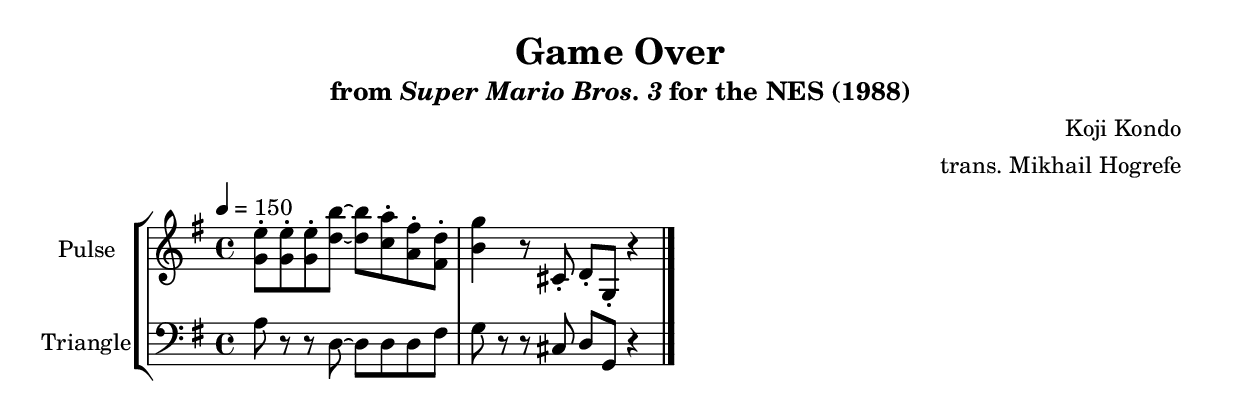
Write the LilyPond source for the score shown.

\version "2.24.3"

\book {
    \header {
        title = "Game Over"
        subtitle = \markup { "from" {\italic "Super Mario Bros. 3"} "for the NES (1988)" }
        composer = "Koji Kondo"
        arranger = "trans. Mikhail Hogrefe"
    }

    \score {
        {
            \new StaffGroup <<
                \new Staff \relative c'' {
                    \set Staff.instrumentName = "Pulse"
                    \set Staff.shortInstrumentName = "P."
\tempo 4 = 150
\key g \major
<g e'>8-. 8-. 8-. <d' b'> ~ 8 <c a'>-. <a fis'>-. <fis d'>-. |
<b g'>4 r8 cis,-. d-. g,-. r4 |
\bar "|."
                }

                \new Staff \relative c' {
                    \set Staff.instrumentName = "Triangle"
                    \set Staff.shortInstrumentName = "T."
\key g \major
\clef bass
a8 r r d, ~ d d d fis |
g8 r r cis, d g, r4 |
                }
            >>
        }
        \layout {
            \context {
                \Staff
                \RemoveEmptyStaves
            }
            \context {
                \DrumStaff
                \RemoveEmptyStaves
            }
        }
        \midi {}
    }
}
